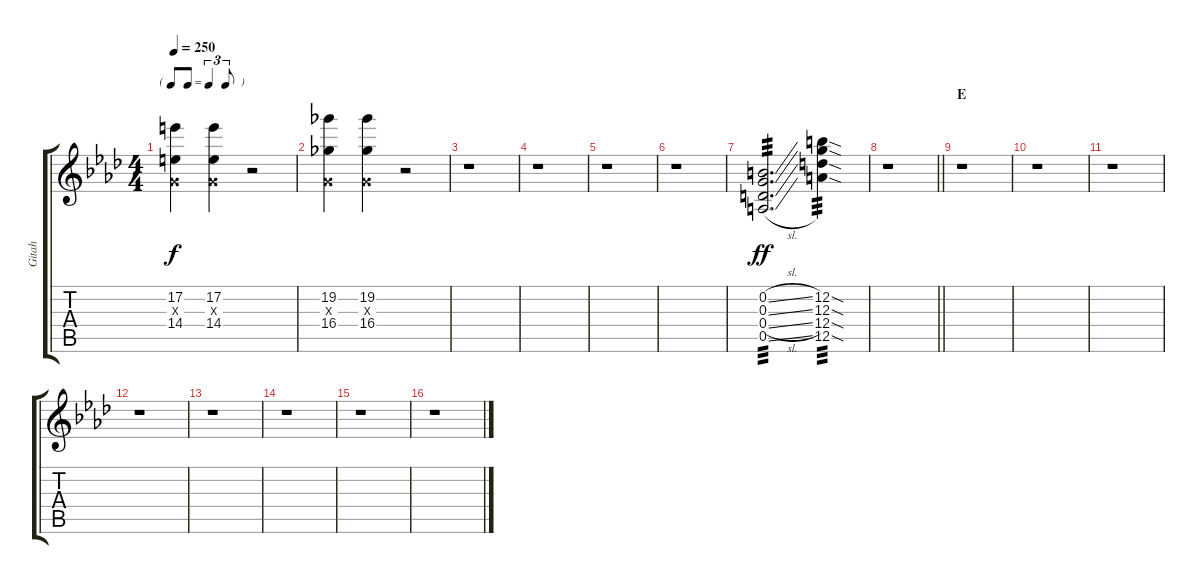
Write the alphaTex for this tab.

\track ("Gitah" "Gitah") {instrument overdrivenguitar}
\staff {score tabs}
\tuning (E4 B3 G3 D3 A2 E2) {hide}
\ts (4 4)
\tf triplet8th
\tempo 250
\clef g2
\ks ab
(17.2 0.3{x} 14.4).4{dy f} (17.2 0.3{x} 14.4).4 r.2 |
(19.2 0.3{x} 16.4).4 (19.2 0.3{x} 16.4).4 r.2 |
r.1 |
r.1 |
r.1 |
r.1 |
(0.2{sl} 0.3{sl} 0.4{sl} 0.5{sl}).2{d tp 3 dy ff} (12.2{sod} 12.3{sod} 12.4{sod} 12.5{sod}).4{tp 3} |
\barLineRight lightlight
r.1 |
\section ("" "E")
r.1 |
r.1 |
r.1 |
r.1 |
r.1 |
r.1 |
r.1 |
r.1
